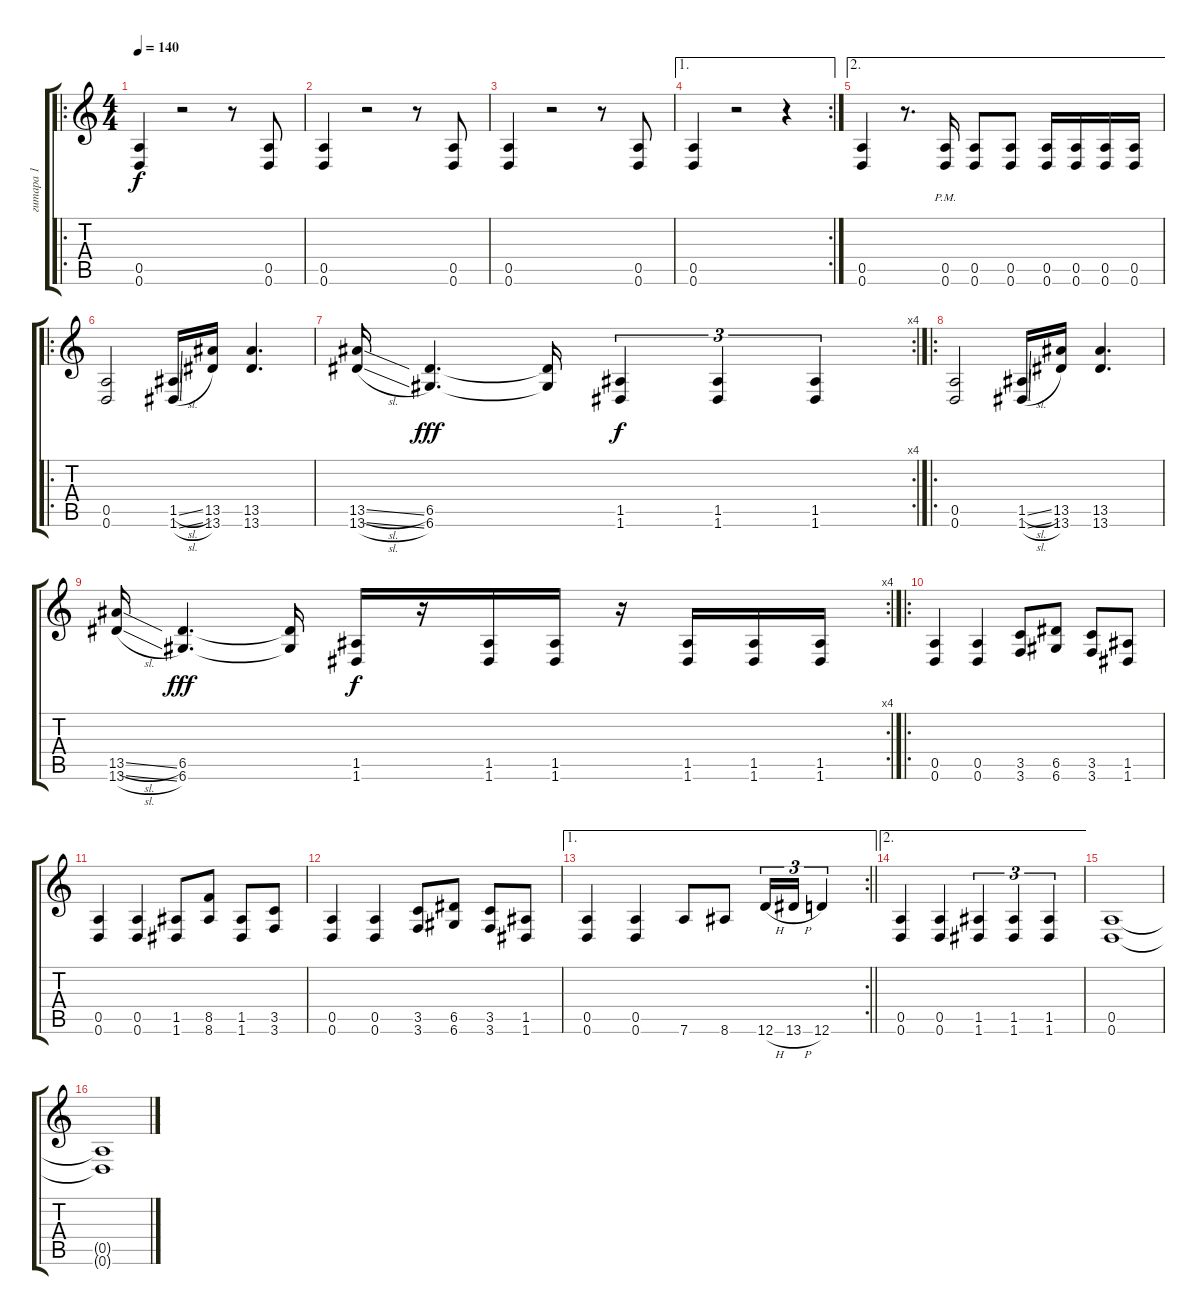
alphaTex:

\track ("гитара 1" "гитара 1") {instrument overdrivenguitar}
\staff {score tabs}
\tuning (E4 B3 G3 D3 A2 D2) {hide}
\ro
\ts (4 4)
\tempo 140
\clef g2
\ks c
(0.5 0.6).4{dy f} r.2 r.8 (0.5 0.6).8 |
(0.5 0.6).4 r.2 r.8 (0.5 0.6).8 |
(0.5 0.6).4 r.2 r.8 (0.5 0.6).8 |
\ae 1
\rc 2
(0.5 0.6).4 r.2 r.4 |
\ae 2
(0.5 0.6).4 r.8{d} (0.5{pm} 0.6{pm}).16 (0.5 0.6).8 (0.5 0.6).8 (0.5 0.6).16 (0.5 0.6).16 (0.5 0.6).16 (0.5 0.6).16 |
\ro
(0.5 0.6).2 (1.5{sl} 1.6{sl}).16 (13.5 13.6).16 (13.5 13.6).4{d} |
\rc 4
(13.5{sl} 13.6{sl}).16 (6.5 6.6).4{d dy fff} (6.5{t} 6.6{t}).16 (1.5 1.6).4{tu (3 2) dy f} (1.5 1.6).4{tu (3 2)} (1.5 1.6).4{tu (3 2)} |
\ro
(0.5 0.6).2 (1.5{sl} 1.6{sl}).16 (13.5 13.6).16 (13.5 13.6).4{d} |
\rc 4
(13.5{sl} 13.6{sl}).16 (6.5 6.6).4{d dy fff} (6.5{t} 6.6{t}).16 (1.5 1.6).16{dy f} r.16 (1.5 1.6).16 (1.5 1.6).16 r.16 (1.5 1.6).16 (1.5 1.6).16 (1.5 1.6).16 |
\ro
(0.5 0.6).4 (0.5 0.6).4 (3.5 3.6).8 (6.5 6.6).8 (3.5 3.6).8 (1.5 1.6).8 |
(0.5 0.6).4 (0.5 0.6).4 (1.5 1.6).8 (8.5 8.6).8 (1.5 1.6).8 (3.5 3.6).8 |
(0.5 0.6).4 (0.5 0.6).4 (3.5 3.6).8 (6.5 6.6).8 (3.5 3.6).8 (1.5 1.6).8 |
\ae 1
\rc 2
\barLineRight lightlight
(0.5 0.6).4 (0.5 0.6).4 7.6.8 8.6.8 12.6{h}.16{tu (3 2)} 13.6{h}.16{tu (3 2)} 12.6.4{tu (3 2)} |
\ae 2
(0.5 0.6).4 (0.5 0.6).4 (1.5 1.6).4{tu (3 2)} (1.5 1.6).4{tu (3 2)} (1.5 1.6).4{tu (3 2)} |
(0.5 0.6).1 |
(0.5{t} 0.6{t}).1
